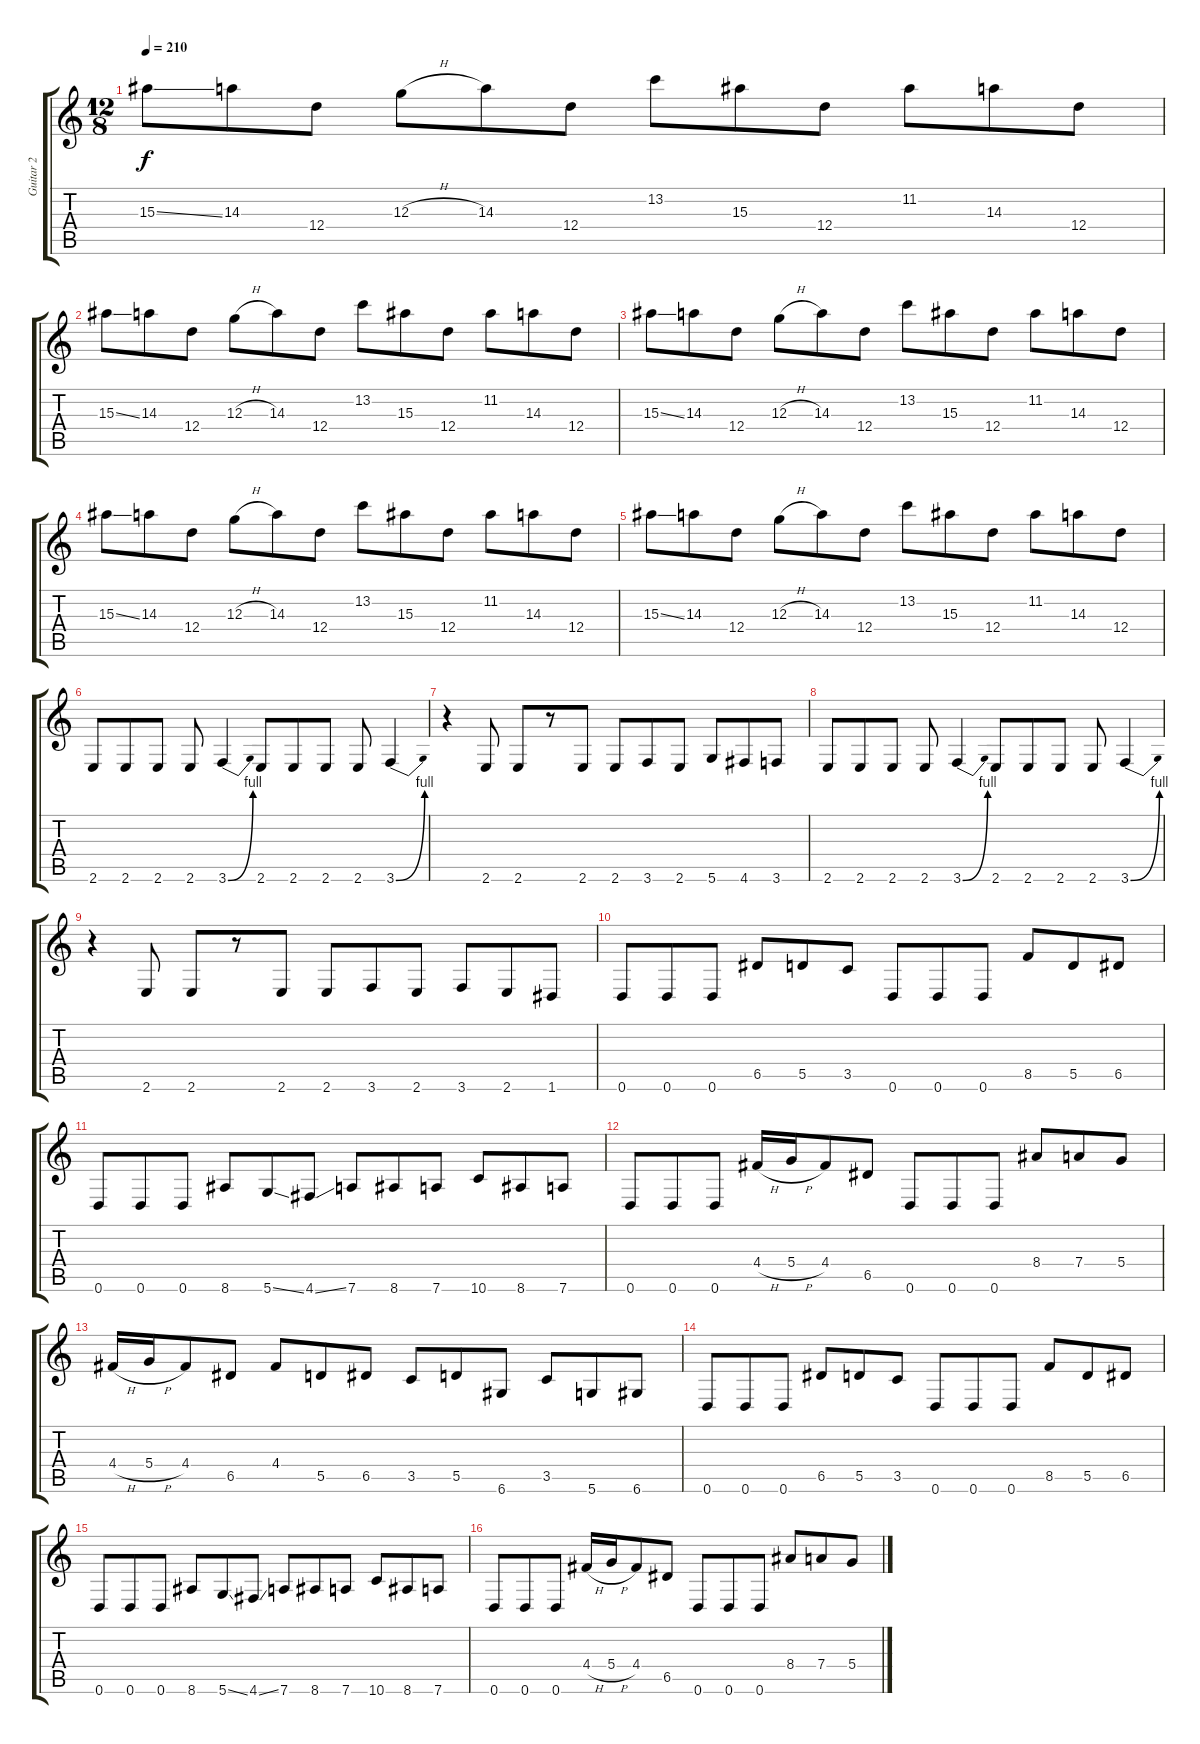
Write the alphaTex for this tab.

\track ("Guitar 2" "Guitar 2") {instrument overdrivenguitar}
\staff {score tabs}
\tuning (E4 B3 G3 D3 A2 D2) {hide}
\ts (12 8)
\tempo 210
\clef g2
\ks c
15.3{ss}.8{dy f} 14.3.8 12.4.8 12.3{h}.8 14.3.8 12.4.8 13.2.8 15.3.8 12.4.8 11.2.8 14.3.8 12.4.8 |
15.3{ss}.8 14.3.8 12.4.8 12.3{h}.8 14.3.8 12.4.8 13.2.8 15.3.8 12.4.8 11.2.8 14.3.8 12.4.8 |
15.3{ss}.8 14.3.8 12.4.8 12.3{h}.8 14.3.8 12.4.8 13.2.8 15.3.8 12.4.8 11.2.8 14.3.8 12.4.8 |
15.3{ss}.8 14.3.8 12.4.8 12.3{h}.8 14.3.8 12.4.8 13.2.8 15.3.8 12.4.8 11.2.8 14.3.8 12.4.8 |
15.3{ss}.8 14.3.8 12.4.8 12.3{h}.8 14.3.8 12.4.8 13.2.8 15.3.8 12.4.8 11.2.8 14.3.8 12.4.8 |
2.6.8 2.6.8 2.6.8 2.6.8 3.6{be (bend 0 0 60 4)}.4 2.6.8 2.6.8 2.6.8 2.6.8 3.6{be (bend 0 0 60 4)}.4 |
r.4 2.6.8 2.6.8 r.8 2.6.8 2.6.8 3.6.8 2.6.8 5.6.8 4.6.8 3.6.8 |
2.6.8 2.6.8 2.6.8 2.6.8 3.6{be (bend 0 0 60 4)}.4 2.6.8 2.6.8 2.6.8 2.6.8 3.6{be (bend 0 0 60 4)}.4 |
r.4 2.6.8 2.6.8 r.8 2.6.8 2.6.8 3.6.8 2.6.8 3.6.8 2.6.8 1.6.8 |
0.6.8 0.6.8 0.6.8 6.5.8 5.5.8 3.5.8 0.6.8 0.6.8 0.6.8 8.5.8 5.5.8 6.5.8 |
0.6.8 0.6.8 0.6.8 8.6.8 5.6{ss}.8 4.6{ss}.8 7.6.8 8.6.8 7.6.8 10.6.8 8.6.8 7.6.8 |
0.6.8 0.6.8 0.6.8 4.4{h}.16 5.4{h}.16 4.4.8 6.5.8 0.6.8 0.6.8 0.6.8 8.4.8 7.4.8 5.4.8 |
4.4{h}.16 5.4{h}.16 4.4.8 6.5.8 4.4.8 5.5.8 6.5.8 3.5.8 5.5.8 6.6.8 3.5.8 5.6.8 6.6.8 |
0.6.8 0.6.8 0.6.8 6.5.8 5.5.8 3.5.8 0.6.8 0.6.8 0.6.8 8.5.8 5.5.8 6.5.8 |
0.6.8 0.6.8 0.6.8 8.6.8 5.6{ss}.8 4.6{ss}.8 7.6.8 8.6.8 7.6.8 10.6.8 8.6.8 7.6.8 |
0.6.8 0.6.8 0.6.8 4.4{h}.16 5.4{h}.16 4.4.8 6.5.8 0.6.8 0.6.8 0.6.8 8.4.8 7.4.8 5.4.8
